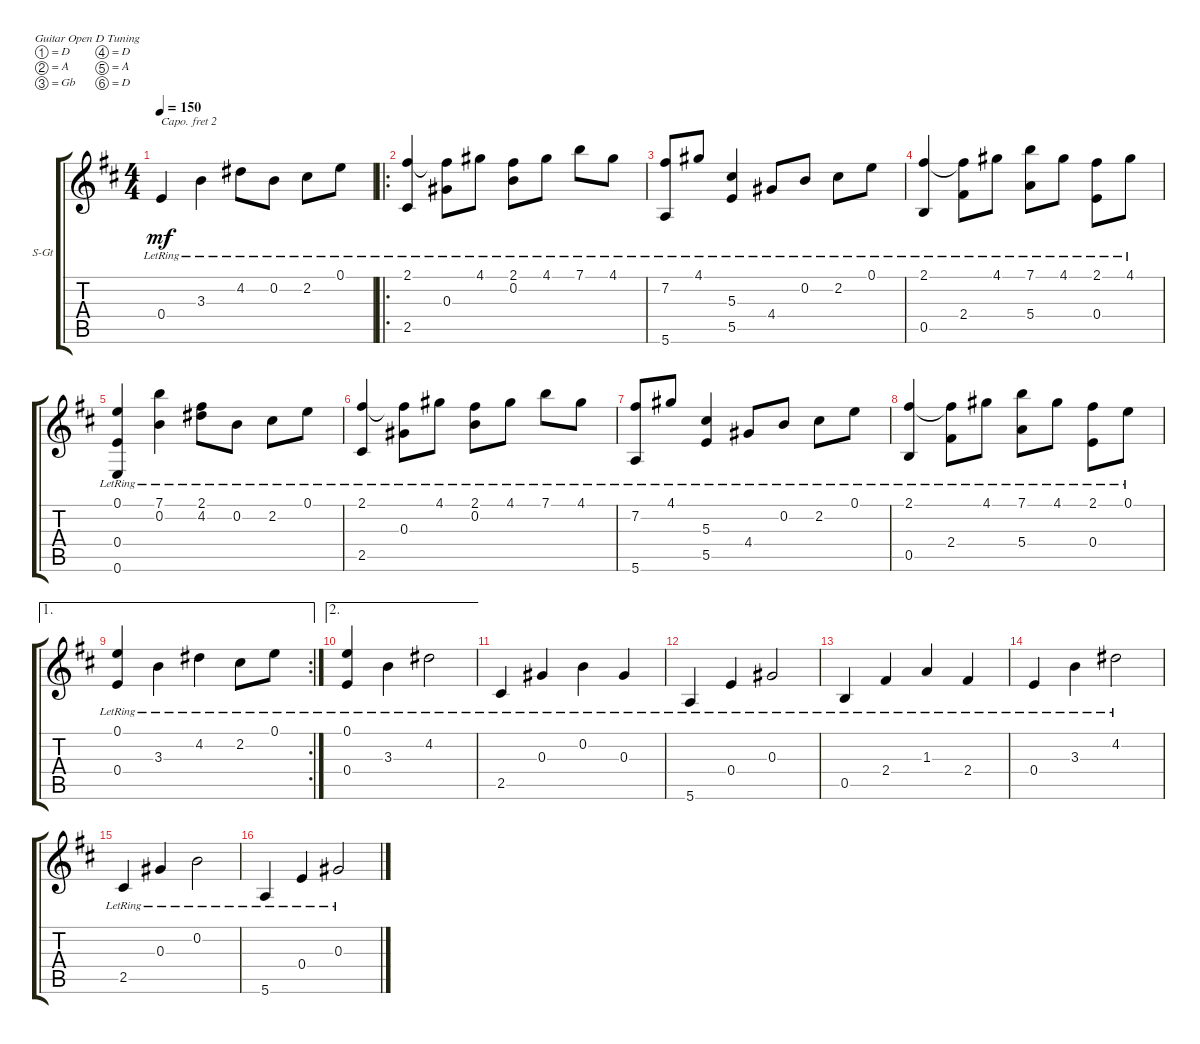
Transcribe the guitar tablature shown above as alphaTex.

\defaultSystemsLayout 4
\bracketExtendMode groupsimilarinstruments
\firstSystemTrackNameOrientation horizontal
\otherSystemsTrackNameOrientation horizontal
\track ("Steel Guitar" "S-Gt") {instrument acousticguitarsteel}
\staff {score tabs}
\capo 2
\tuning (D4 A3 Gb3 D3 A2 D2)
\ts (4 4)
\tempo 150
\clef g2
\ks d
0.4{lr}.4{dy mf} 3.3{lr}.4 4.2{lr}.8 0.2{lr}.8 2.2{lr}.8 0.1{lr}.8 |
\ro
(2.1{lr} 2.5{lr}).4 (0.3{lr} 2.1{lr t}).8 4.1{lr}.8 (2.1{lr} 0.2{lr}).8 4.1{lr}.8 7.1{lr}.8 4.1{lr}.8 |
(5.6{lr} 7.2{lr}).8 4.1{lr}.8 (5.5{lr} 5.3{lr}).4 4.4{lr}.8 0.2{lr}.8 2.2{lr}.8 0.1{lr}.8 |
(0.5{lr} 2.1{lr}).4 (2.4{lr} 2.1{lr t}).8 4.1{lr}.8 (7.1{lr} 5.4{lr}).8 4.1{lr}.8 (2.1{lr} 0.4{lr}).8 4.1{lr}.8 |
(0.4{lr} 0.1{lr} 0.6{lr}).4 (7.1{lr} 0.2{lr}).4 (4.2{lr} 2.1{lr}).8 0.2{lr}.8 2.2{lr}.8 0.1{lr}.8 |
(2.1{lr} 2.5{lr}).4 (0.3{lr} 2.1{lr t}).8 4.1{lr}.8 (2.1{lr} 0.2{lr}).8 4.1{lr}.8 7.1{lr}.8 4.1{lr}.8 |
(5.6{lr} 7.2{lr}).8 4.1{lr}.8 (5.5{lr} 5.3{lr}).4 4.4{lr}.8 0.2{lr}.8 2.2{lr}.8 0.1{lr}.8 |
(0.5{lr} 2.1{lr}).4 (2.4{lr} 2.1{lr t}).8 4.1{lr}.8 (7.1{lr} 5.4{lr}).8 4.1{lr}.8 (2.1{lr} 0.4{lr}).8 0.1{lr}.8 |
\ae 1
\rc 2
(0.4{lr} 0.1{lr}).4 3.3{lr}.4 4.2{lr}.4 2.2{lr}.8 0.1{lr}.8 |
\ae 2
(0.4{lr} 0.1{lr}).4 3.3{lr}.4 4.2{lr}.2 |
2.5{lr}.4 0.3{lr}.4 0.2{lr}.4 0.3{lr}.4 |
5.6{lr}.4 0.4{lr}.4 0.3{lr}.2 |
0.5{lr}.4 2.4{lr}.4 1.3{lr}.4 2.4{lr}.4 |
0.4{lr}.4 3.3{lr}.4 4.2{lr}.2 |
2.5{lr}.4 0.3{lr}.4 0.2{lr}.2 |
5.6{lr}.4 0.4{lr}.4 0.3{lr}.2
